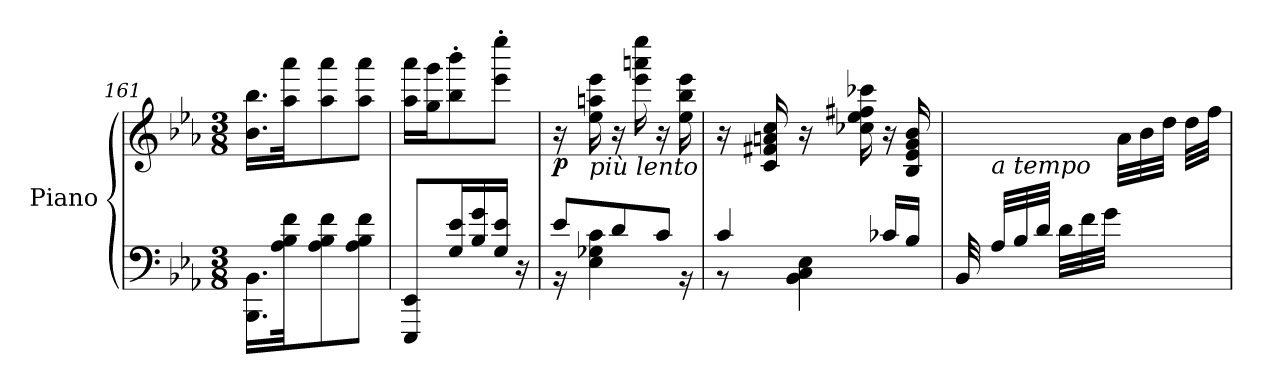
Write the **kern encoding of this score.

**kern	**kern	**dynam
*part1	*part1	*part1
*staff2	*staff1	*staff1/2
*I"Piano	*	*
*I'Pno.	*	*
*clefF4	*clefG2	*
*k[b-e-a-]	*k[b-e-a-]	*
*M3/8	*M3/8	*
=161	=161	=161
16.BBB-\ 16.BB-\LL	16.b-\ 16.bb-\LL	.
32A-\ 32B-\ 32f\JK	32aa-\ 32aaa-\JK	.
8A-\ 8B-\ 8f\	8aa-\ 8aaa-\	.
8A-\ 8B-\ 8f\J	8aa-\ 8aaa-\J	.
=162	=162	=162
8EEE-/ 8EE-/L	16aa-\ 16aaa-\LL	.
.	16gg\ 16ggg\J	.
16G/ 16e-/L	8bb-\' 8bbb-\'	.
16B-/ 16g/	.	.
16G/ 16e-/JJ	8eee-\' 8eeee-\'J	.
16r	.	.
=163	=163	=163
*^	*	*
!	!	!	!LO:DY:b
8e-/L	16r	16r	p
!	!	!LO:TX:b:i:t=più lento	!
.	4E-\ 4G-X\ 4c\	16ee-\ 16aan\ 16eee-\	.
8d/	.	16r	.
.	.	16eee-\ 16aaan\ 16eeee-\	.
8c/J	.	16r	.
.	16r	16ee-\ 16bb-\ 16eee-\	.
!!LO:LB:g=z
=164	=164	=164	=164
4c/	8r	16r	.
.	.	16c/ 16f#X/ 16an/ 16cc/	.
.	4BB-\ 4C\ 4E-\	16r	.
.	.	16cc-X\ 16ee-\ 16ff#X\ 16ccc-X\	.
16c-X/LL	.	16r	.
16B-/JJ	.	16B-/ 16e-/ 16g/ 16b-/	.
=165	=165	=165	=165
*	*	*^	*
32ryy	32BB-/	32ryy	16ryy	.
!	!	!LO:TX:b:i:t=a tempo	!	!
32A-/LLL	16.ryy	16.ryy	.	.
*	*	*v	*v	*
32B-/	.	.	.
32d/JJJ	.	.	.
16ryy	32d\LLL	16.ryy	.
.	32f\	.	.
8.ryy	32g\JJJ	.	.
.	16.ryy	32a-\LLL	.
.	.	32b-\	.
.	.	32dd\JJJ	.
*	*	*^	*
.	16ryy	16ryy	32dd\LLL	.
.	.	.	32ff\JJJ	.
*v	*v	*	*	*
*	*v	*v	*
=	=	=
*-	*-	*-
